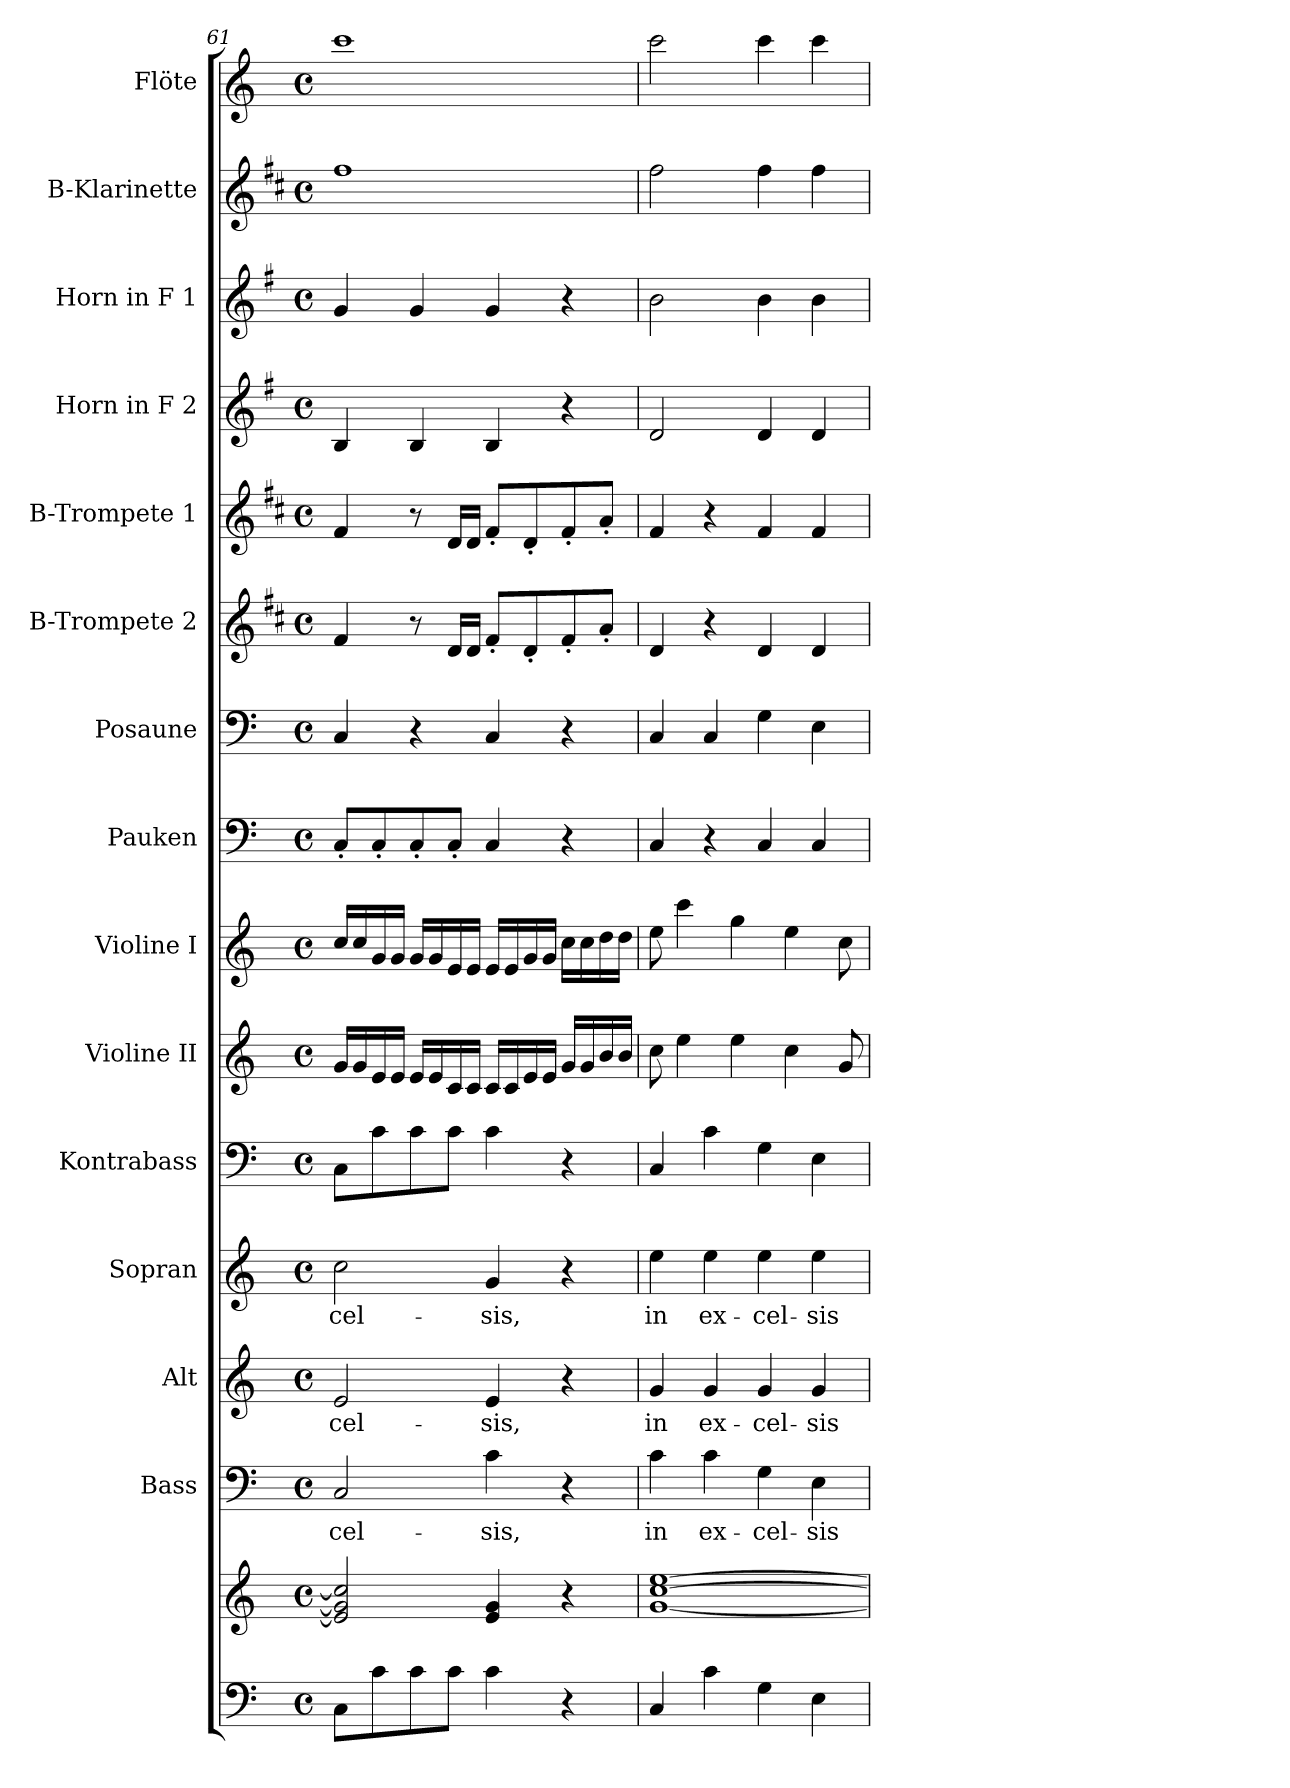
**kern	**kern	**kern	**text	**kern	**text	**kern	**text	**kern	**kern	**kern	**kern	**kern	**kern	**kern	**kern	**kern	**kern	**kern
*part15	*part15	*part14	*part14	*part13	*part13	*part12	*part12	*part11	*part10	*part9	*part8	*part7	*part6	*part5	*part4	*part3	*part2	*part1
*staff16	*staff15	*staff14	*staff14	*staff13	*staff13	*staff12	*staff12	*staff11	*staff10	*staff9	*staff8	*staff7	*staff6	*staff5	*staff4	*staff3	*staff2	*staff1
*	*	*I"Bass	*	*I"Alt	*	*I"Sopran	*	*I"Kontrabass	*I"Violine II	*I"Violine I	*I"Pauken	*I"Posaune	*I"B-Trompete 2	*I"B-Trompete 1	*I"Horn in F 2	*I"Horn in F 1	*I"B-Klarinette	*I"Flöte
*	*	*I'B.	*	*I'A.	*	*I'S.	*	*I'Kb.	*I'Vl. II	*I'Vl. I	*I'Pk.	*I'Pos.	*I'B Trp. 2	*I'B Trp. 1	*	*	*I'B Kl.	*I'Fl.
*clefF4	*clefG2	*clefF4	*	*clefG2	*	*clefG2	*	*clefF4	*clefG2	*clefG2	*clefF4	*clefF4	*clefG2	*clefG2	*clefG2	*clefG2	*clefG2	*clefG2
*	*	*	*	*	*	*	*	*ITrd7c12	*	*	*	*	*ITrd1c2	*ITrd1c2	*ITrd4c7	*ITrd4c7	*ITrd1c2	*
*k[]	*k[]	*k[]	*	*k[]	*	*k[]	*	*k[]	*k[]	*k[]	*k[]	*k[]	*k[]	*k[]	*k[]	*k[]	*k[]	*k[]
*C:	*C:	*C:	*	*C:	*	*C:	*	*C:	*C:	*C:	*C:	*C:	*C:	*C:	*C:	*C:	*C:	*C:
*M4/4	*M4/4	*M4/4	*	*M4/4	*	*M4/4	*	*M4/4	*M4/4	*M4/4	*M4/4	*M4/4	*M4/4	*M4/4	*M4/4	*M4/4	*M4/4	*M4/4
*met(c)	*met(c)	*met(c)	*	*met(c)	*	*met(c)	*	*met(c)	*met(c)	*met(c)	*met(c)	*met(c)	*met(c)	*met(c)	*met(c)	*met(c)	*met(c)	*met(c)
=61	=61	=61	=61	=61	=61	=61	=61	=61	=61	=61	=61	=61	=61	=61	=61	=61	=61	=61
!	!	!	!LO:LY:b	!	!LO:LY:b	!	!LO:LY:b	!	!	!	!	!	!	!	!	!	!	!
8C\L	2e/] 2g/] 2cc/]	2C/	-cel-	2e/	-cel-	2cc\	-cel-	8CC\L	16g/LL	16cc/LL	8C'</L	4C/	4e/	4e/	4E/	4c/	1ee	1ccc
.	.	.	.	.	.	.	.	.	16g/	16cc/	.	.	.	.	.	.	.	.
8c\	.	.	.	.	.	.	.	8C\	16e/	16g/	8C'</	.	.	.	.	.	.	.
.	.	.	.	.	.	.	.	.	16e/JJ	16g/JJ	.	.	.	.	.	.	.	.
8c\	.	.	.	.	.	.	.	8C\	16e/LL	16g/LL	8C'</	4r	8r	8r	4E/	4c/	.	.
.	.	.	.	.	.	.	.	.	16e/	16g/	.	.	.	.	.	.	.	.
8c\J	.	.	.	.	.	.	.	8C\J	16c/	16e/	8C'</J	.	16c/LL	16c/LL	.	.	.	.
.	.	.	.	.	.	.	.	.	16c/JJ	16e/JJ	.	.	16c/JJ	16c/JJ	.	.	.	.
!	!	!	!LO:LY:b	!	!LO:LY:b	!	!LO:LY:b	!	!	!	!	!	!	!	!	!	!	!
4c\	4e/ 4g/	4c\	-sis,	4e/	-sis,	4g/	-sis,	4C\	16c/LL	16e/LL	4C/	4C/	8e'</L	8e'</L	4E/	4c/	.	.
.	.	.	.	.	.	.	.	.	16c/	16e/	.	.	.	.	.	.	.	.
.	.	.	.	.	.	.	.	.	16e/	16g/	.	.	8c'</	8c'</	.	.	.	.
.	.	.	.	.	.	.	.	.	16e/JJ	16g/JJ	.	.	.	.	.	.	.	.
4r	4r	4r	.	4r	.	4r	.	4r	16g/LL	16cc\LL	4r	4r	8e'</	8e'</	4r	4r	.	.
.	.	.	.	.	.	.	.	.	16g/	16cc\	.	.	.	.	.	.	.	.
.	.	.	.	.	.	.	.	.	16b/	16dd\	.	.	8g'</J	8g'</J	.	.	.	.
.	.	.	.	.	.	.	.	.	16b/JJ	16dd\JJ	.	.	.	.	.	.	.	.
=62	=62	=62	=62	=62	=62	=62	=62	=62	=62	=62	=62	=62	=62	=62	=62	=62	=62	=62
!	!	!	!LO:LY:b	!	!LO:LY:b	!	!LO:LY:b	!	!	!	!	!	!	!	!	!	!	!
4C/	[1g [1cc [1ee	4c\	in	4g/	in	4ee\	in	4CC/	8cc\	8ee\	4C/	4C/	4c/	4e/	2G/	2e\	2ee\	2ccc\
.	.	.	.	.	.	.	.	.	4ee\	4ccc\	.	.	.	.	.	.	.	.
!	!	!	!LO:LY:b	!	!LO:LY:b	!	!LO:LY:b	!	!	!	!	!	!	!	!	!	!	!
4c\	.	4c\	ex-	4g/	ex-	4ee\	ex-	4C\	.	.	4r	4C/	4r	4r	.	.	.	.
.	.	.	.	.	.	.	.	.	4ee\	4gg\	.	.	.	.	.	.	.	.
!	!	!	!LO:LY:b	!	!LO:LY:b	!	!LO:LY:b	!	!	!	!	!	!	!	!	!	!	!
4G\	.	4G\	-cel-	4g/	-cel-	4ee\	-cel-	4GG\	.	.	4C/	4G\	4c/	4e/	4G/	4e\	4ee\	4ccc\
.	.	.	.	.	.	.	.	.	4cc\	4ee\	.	.	.	.	.	.	.	.
!	!	!	!LO:LY:b	!	!LO:LY:b	!	!LO:LY:b	!	!	!	!	!	!	!	!	!	!	!
4E\	.	4E\	-sis	4g/	-sis	4ee\	-sis	4EE\	.	.	4C/	4E\	4c/	4e/	4G/	4e\	4ee\	4ccc\
.	.	.	.	.	.	.	.	.	8g/	8cc\	.	.	.	.	.	.	.	.
=	=	=	=	=	=	=	=	=	=	=	=	=	=	=	=	=	=	=
*-	*-	*-	*-	*-	*-	*-	*-	*-	*-	*-	*-	*-	*-	*-	*-	*-	*-	*-
